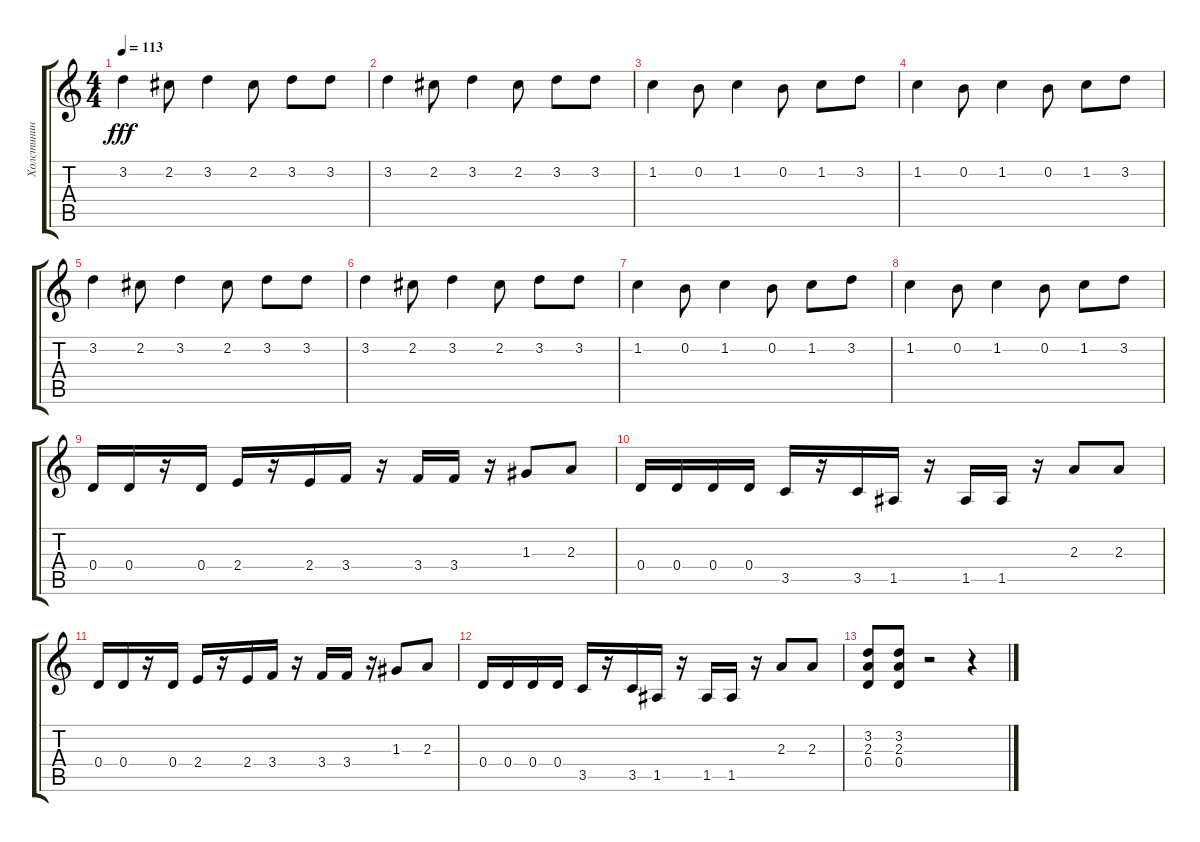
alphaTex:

\track ("Холстинин" "Холстинин") {instrument distortionguitar}
\staff {score tabs}
\tuning (E4 B3 G3 D3 A2 E2) {hide}
\ts (4 4)
\tempo 113
\clef g2
\ks c
3.2.4{dy fff} 2.2.8 3.2.4 2.2.8 3.2.8 3.2.8 |
3.2.4 2.2.8 3.2.4 2.2.8 3.2.8 3.2.8 |
1.2.4 0.2.8 1.2.4 0.2.8 1.2.8 3.2.8 |
1.2.4 0.2.8 1.2.4 0.2.8 1.2.8 3.2.8 |
3.2.4 2.2.8 3.2.4 2.2.8 3.2.8 3.2.8 |
3.2.4 2.2.8 3.2.4 2.2.8 3.2.8 3.2.8 |
1.2.4 0.2.8 1.2.4 0.2.8 1.2.8 3.2.8 |
1.2.4 0.2.8 1.2.4 0.2.8 1.2.8 3.2.8 |
0.4.16 0.4.16 r.16 0.4.16 2.4.16 r.16 2.4.16 3.4.16 r.16 3.4.16 3.4.16 r.16 1.3.8 2.3.8 |
0.4.16 0.4.16 0.4.16 0.4.16 3.5.16 r.16 3.5.16 1.5.16 r.16 1.5.16 1.5.16 r.16 2.3.8 2.3.8 |
0.4.16 0.4.16 r.16 0.4.16 2.4.16 r.16 2.4.16 3.4.16 r.16 3.4.16 3.4.16 r.16 1.3.8 2.3.8 |
0.4.16 0.4.16 0.4.16 0.4.16 3.5.16 r.16 3.5.16 1.5.16 r.16 1.5.16 1.5.16 r.16 2.3.8 2.3.8 |
(3.2 2.3 0.4).8 (3.2 2.3 0.4).8 r.2 r.4
